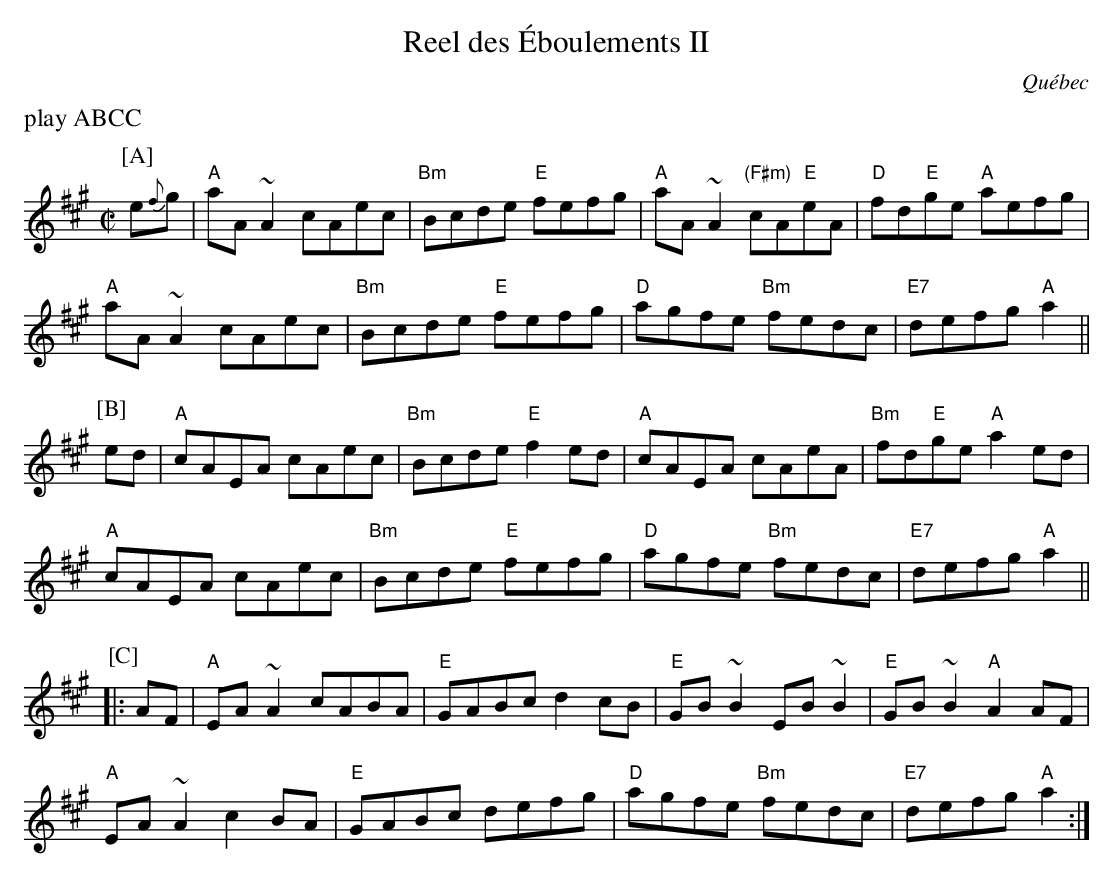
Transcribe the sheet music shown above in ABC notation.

X:1
T:Reel des \'Eboulements II
O:Qu\'ebec
M:C|
L:1/8
K:A
%%text play ABCC
P:[A]
e{f}g |\
"A"aA~A2 cAec | "Bm"Bcde "E"fefg | "A"aA~A2 "(F#m)"cA"E"eA | "D"fd"E"ge "A"aefg |
"A"aA~A2 cAec | "Bm"Bcde "E"fefg | "D"agfe "Bm"fedc | "E7"defg "A"a2 ||
P:[B]
ed |\
"A"cAEA cAec | "Bm"Bcde "E"f2ed | "A"cAEA cAeA | "Bm"fd"E"ge "A"a2ed |
"A"cAEA cAec | "Bm"Bcde "E"fefg | "D"agfe "Bm"fedc | "E7"defg "A"a2 ||
P:[C]
|: AF |\
"A"EA~A2 cABA | "E"GABc d2cB | "E"GB~B2 EB~B2 | "E"GB~B2 "A"A2AF |
"A"EA~A2 c2BA | "E"GABc defg | "D"agfe "Bm"fedc | "E7"defg "A"a2 :|
